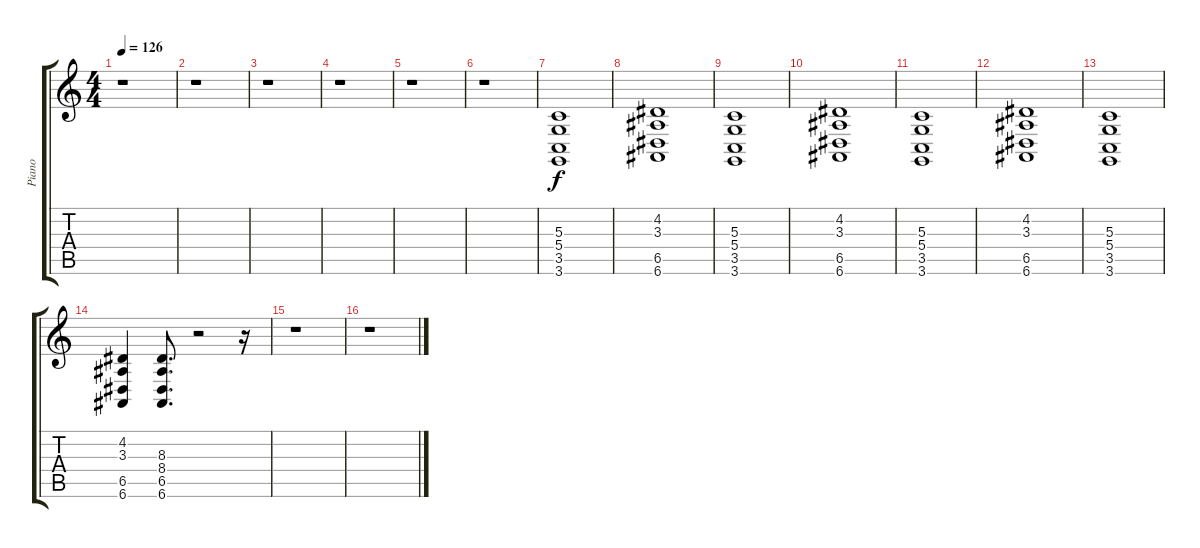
\track ("Piano" "Piano") {instrument acousticgrandpiano}
\staff {score tabs}
\tuning (E4 B3 G3 D3 A2 E2) {hide}
\ts (4 4)
\tempo 126
\clef g2
\ks c
r.1{dy f} |
r.1 |
r.1 |
r.1 |
r.1 |
r.1 |
(5.3 5.4 3.5 3.6).1 |
(4.2 3.3 6.5 6.6).1 |
(5.3 5.4 3.5 3.6).1 |
(4.2 3.3 6.5 6.6).1 |
(5.3 5.4 3.5 3.6).1 |
(4.2 3.3 6.5 6.6).1 |
(5.3 5.4 3.5 3.6).1 |
(4.2 3.3 6.5 6.6).4 (8.3 8.4 6.5 6.6).8{d} r.2 r.16 |
r.1 |
r.1
